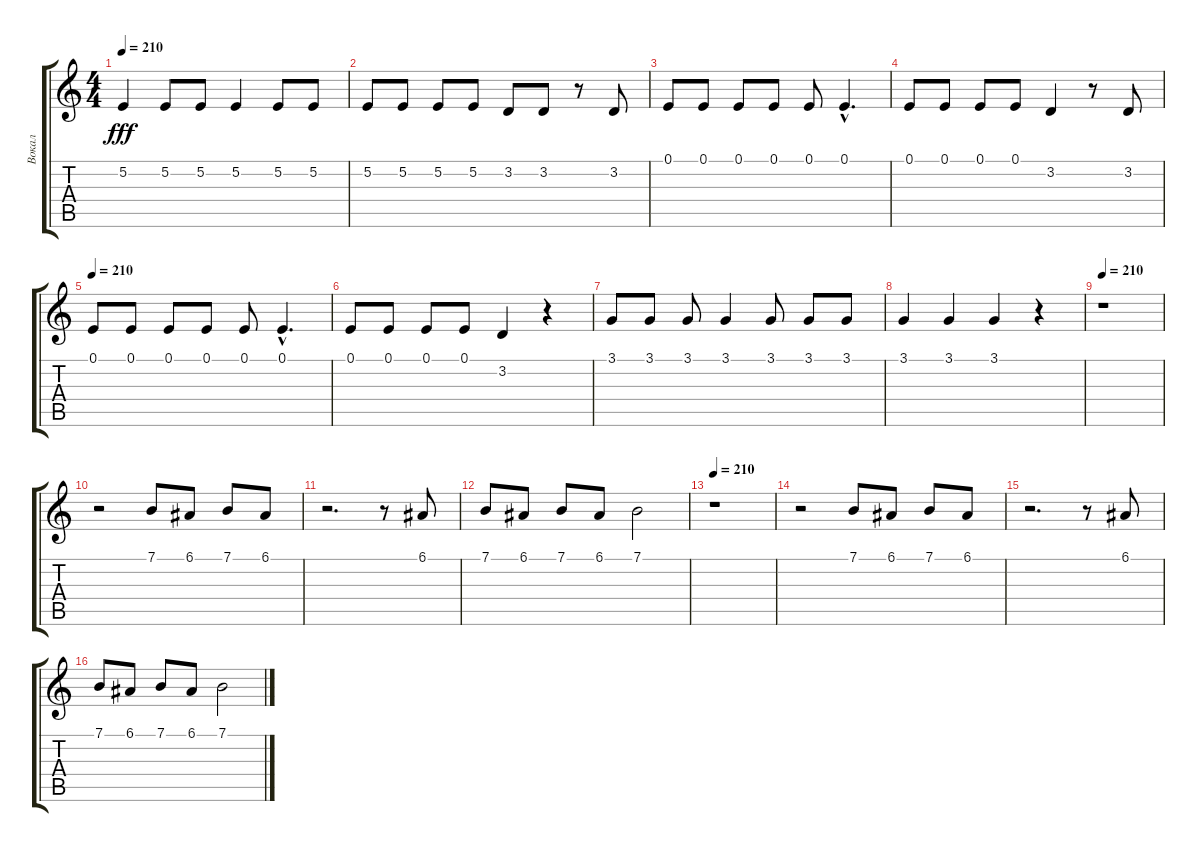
\track ("Вокал" "Вокал") {instrument lead2sawtooth}
\staff {score tabs}
\tuning (E4 B3 G3 D3 A2 E2) {hide}
\ts (4 4)
\tempo 210
\clef g2
\ks c
5.2.4{dy fff} 5.2.8 5.2.8 5.2.4 5.2.8 5.2.8 |
5.2.8 5.2.8 5.2.8 5.2.8 3.2.8 3.2.8 r.8 3.2.8 |
0.1.8 0.1.8 0.1.8 0.1.8 0.1.8 0.1{hac}.4{d} |
0.1.8 0.1.8 0.1.8 0.1.8 3.2.4 r.8 3.2.8 |
\tempo 210
0.1.8 0.1.8 0.1.8 0.1.8 0.1.8 0.1{hac}.4{d} |
0.1.8 0.1.8 0.1.8 0.1.8 3.2.4 r.4 |
3.1.8 3.1.8 3.1.8 3.1.4 3.1.8 3.1.8 3.1.8 |
3.1.4 3.1.4 3.1.4 r.4 |
\tempo 210
r.1 |
r.2 7.1.8 6.1.8 7.1.8 6.1.8 |
r.2{d} r.8 6.1.8 |
7.1.8 6.1.8 7.1.8 6.1.8 7.1.2 |
\tempo 210
r.1 |
r.2 7.1.8 6.1.8 7.1.8 6.1.8 |
r.2{d} r.8 6.1.8 |
7.1.8 6.1.8 7.1.8 6.1.8 7.1.2
